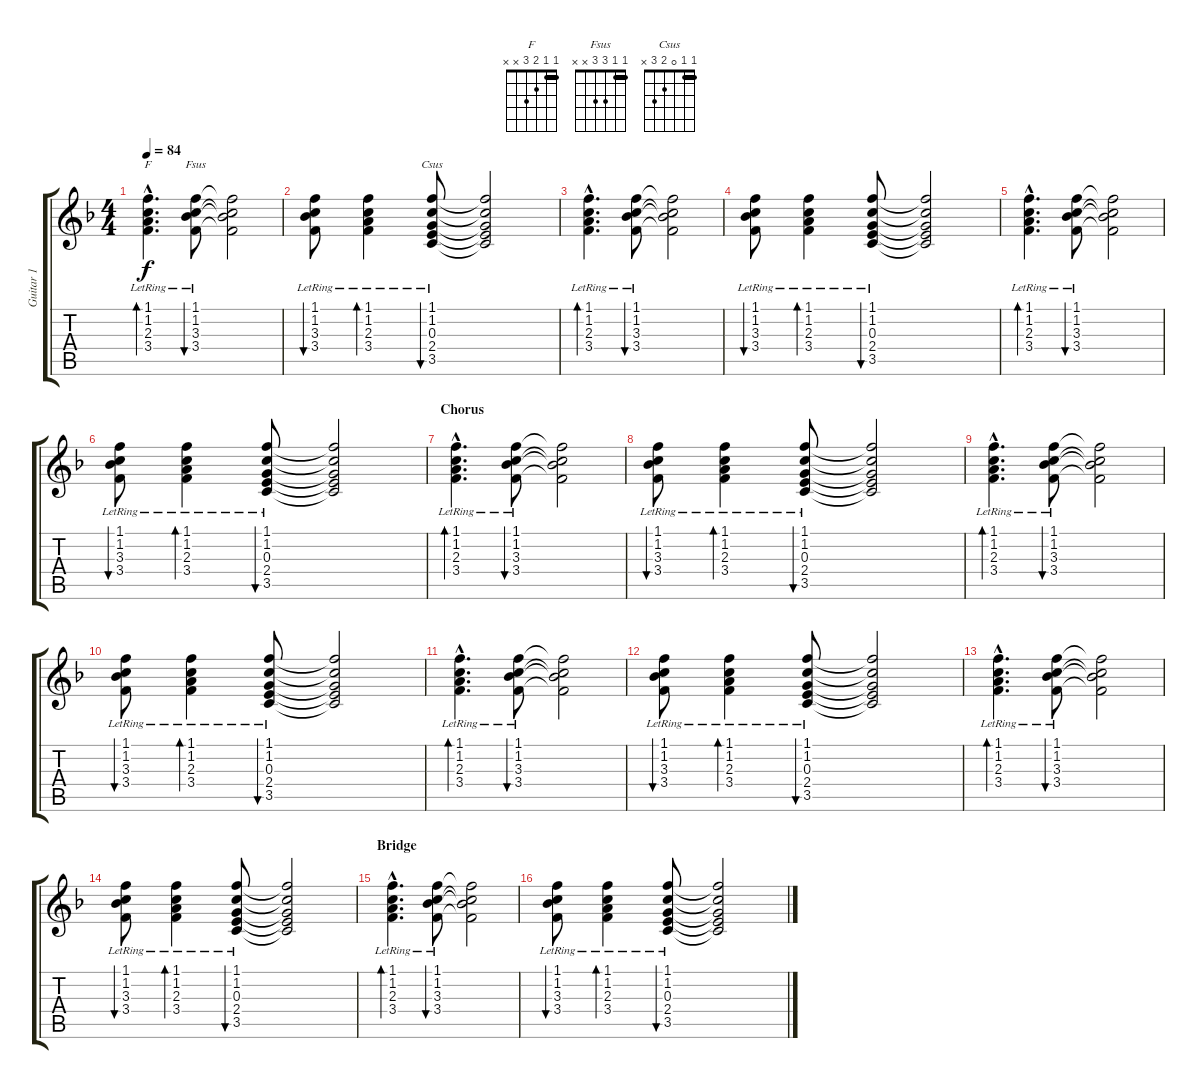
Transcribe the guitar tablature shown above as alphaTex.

\track ("Guitar 1" "Guitar 1") {instrument acousticguitarnylon}
\staff {score tabs}
\tuning (E4 B3 G3 D3 A2 E2) {hide}
\chord ("F" 1 1 2 3 x x) {barre 1}
\chord ("Fsus" 1 1 3 3 x x) {barre 1}
\chord ("Csus" 1 1 0 2 3 x) {barre 1}
\ts (4 4)
\tempo 84
\clef g2
\ks f
(1.1{hac lr} 1.2{hac lr} 2.3{hac lr} 3.4{hac lr}).4{d bd 120 ch "F" dy f} (1.1{lr} 1.2{lr} 3.3{lr} 3.4{lr}).8{bu 120 ch "Fsus"} (1.1{t} 1.2{t} 3.3{t} 3.4{t}).2 |
(1.1{lr} 1.2{lr} 3.3{lr} 3.4{lr}).8{bu 120} (1.1{lr} 1.2{lr} 2.3{lr} 3.4{lr}).4{bd 120} (1.1{lr} 1.2{lr} 0.3{lr} 2.4{lr} 3.5{lr}).8{bu 60 ch "Csus"} (1.1{t} 1.2{t} 0.3{t} 2.4{t} 3.5{t}).2 |
(1.1{hac lr} 1.2{hac lr} 2.3{hac lr} 3.4{hac lr}).4{d bd 120} (1.1{lr} 1.2{lr} 3.3{lr} 3.4{lr}).8{bu 120} (1.1{t} 1.2{t} 3.3{t} 3.4{t}).2 |
(1.1{lr} 1.2{lr} 3.3{lr} 3.4{lr}).8{bu 120} (1.1{lr} 1.2{lr} 2.3{lr} 3.4{lr}).4{bd 120} (1.1{lr} 1.2{lr} 0.3{lr} 2.4{lr} 3.5{lr}).8{bu 60} (1.1{t} 1.2{t} 0.3{t} 2.4{t} 3.5{t}).2 |
(1.1{hac lr} 1.2{hac lr} 2.3{hac lr} 3.4{hac lr}).4{d bd 120} (1.1{lr} 1.2{lr} 3.3{lr} 3.4{lr}).8{bu 120} (1.1{t} 1.2{t} 3.3{t} 3.4{t}).2 |
(1.1{lr} 1.2{lr} 3.3{lr} 3.4{lr}).8{bu 120} (1.1{lr} 1.2{lr} 2.3{lr} 3.4{lr}).4{bd 120} (1.1{lr} 1.2{lr} 0.3{lr} 2.4{lr} 3.5{lr}).8{bu 60} (1.1{t} 1.2{t} 0.3{t} 2.4{t} 3.5{t}).2 |
\section ("" "Chorus")
(1.1{hac lr} 1.2{hac lr} 2.3{hac lr} 3.4{hac lr}).4{d bd 120} (1.1{lr} 1.2{lr} 3.3{lr} 3.4{lr}).8{bu 120} (1.1{t} 1.2{t} 3.3{t} 3.4{t}).2 |
(1.1{lr} 1.2{lr} 3.3{lr} 3.4{lr}).8{bu 120} (1.1{lr} 1.2{lr} 2.3{lr} 3.4{lr}).4{bd 120} (1.1{lr} 1.2{lr} 0.3{lr} 2.4{lr} 3.5{lr}).8{bu 60} (1.1{t} 1.2{t} 0.3{t} 2.4{t} 3.5{t}).2 |
(1.1{hac lr} 1.2{hac lr} 2.3{hac lr} 3.4{hac lr}).4{d bd 120} (1.1{lr} 1.2{lr} 3.3{lr} 3.4{lr}).8{bu 120} (1.1{t} 1.2{t} 3.3{t} 3.4{t}).2 |
(1.1{lr} 1.2{lr} 3.3{lr} 3.4{lr}).8{bu 120} (1.1{lr} 1.2{lr} 2.3{lr} 3.4{lr}).4{bd 120} (1.1{lr} 1.2{lr} 0.3{lr} 2.4{lr} 3.5{lr}).8{bu 60} (1.1{t} 1.2{t} 0.3{t} 2.4{t} 3.5{t}).2 |
(1.1{hac lr} 1.2{hac lr} 2.3{hac lr} 3.4{hac lr}).4{d bd 120} (1.1{lr} 1.2{lr} 3.3{lr} 3.4{lr}).8{bu 120} (1.1{t} 1.2{t} 3.3{t} 3.4{t}).2 |
(1.1{lr} 1.2{lr} 3.3{lr} 3.4{lr}).8{bu 120} (1.1{lr} 1.2{lr} 2.3{lr} 3.4{lr}).4{bd 120} (1.1{lr} 1.2{lr} 0.3{lr} 2.4{lr} 3.5{lr}).8{bu 60} (1.1{t} 1.2{t} 0.3{t} 2.4{t} 3.5{t}).2 |
(1.1{hac lr} 1.2{hac lr} 2.3{hac lr} 3.4{hac lr}).4{d bd 120} (1.1{lr} 1.2{lr} 3.3{lr} 3.4{lr}).8{bu 120} (1.1{t} 1.2{t} 3.3{t} 3.4{t}).2 |
(1.1{lr} 1.2{lr} 3.3{lr} 3.4{lr}).8{bu 120} (1.1{lr} 1.2{lr} 2.3{lr} 3.4{lr}).4{bd 120} (1.1{lr} 1.2{lr} 0.3{lr} 2.4{lr} 3.5{lr}).8{bu 60} (1.1{t} 1.2{t} 0.3{t} 2.4{t} 3.5{t}).2 |
\section ("" "Bridge")
(1.1{hac lr} 1.2{hac lr} 2.3{hac lr} 3.4{hac lr}).4{d bd 120} (1.1{lr} 1.2{lr} 3.3{lr} 3.4{lr}).8{bu 120} (1.1{t} 1.2{t} 3.3{t} 3.4{t}).2 |
(1.1{lr} 1.2{lr} 3.3{lr} 3.4{lr}).8{bu 120} (1.1{lr} 1.2{lr} 2.3{lr} 3.4{lr}).4{bd 120} (1.1{lr} 1.2{lr} 0.3{lr} 2.4{lr} 3.5{lr}).8{bu 60} (1.1{t} 1.2{t} 0.3{t} 2.4{t} 3.5{t}).2
